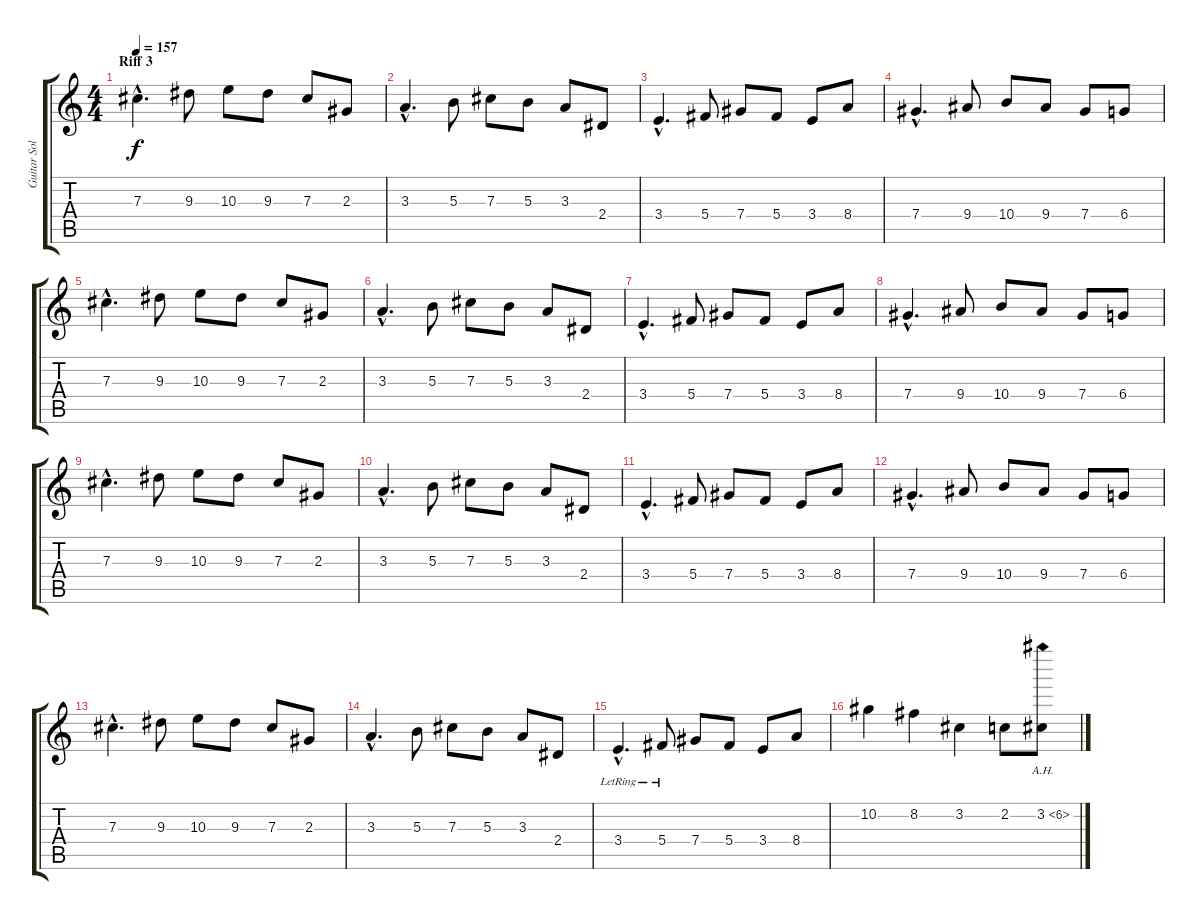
\track ("Guitar Solo" "Guitar Sol") {instrument overdrivenguitar}
\staff {score tabs}
\tuning (Eb4 Bb3 Gb3 Db3 Ab2 Eb2) {hide}
\ts (4 4)
\section ("" "Riff 3")
\tempo 157
\clef g2
\ks c
7.3{hac}.4{d dy f} 9.3.8 10.3.8 9.3.8 7.3.8 2.3.8 |
3.3{hac}.4{d} 5.3.8 7.3.8 5.3.8 3.3.8 2.4.8 |
3.4{hac}.4{d} 5.4.8 7.4.8 5.4.8 3.4.8 8.4.8 |
7.4{hac}.4{d} 9.4.8 10.4.8 9.4.8 7.4.8 6.4.8 |
7.3{hac}.4{d} 9.3.8 10.3.8 9.3.8 7.3.8 2.3.8 |
3.3{hac}.4{d} 5.3.8 7.3.8 5.3.8 3.3.8 2.4.8 |
3.4{hac}.4{d} 5.4.8 7.4.8 5.4.8 3.4.8 8.4.8 |
7.4{hac}.4{d} 9.4.8 10.4.8 9.4.8 7.4.8 6.4.8 |
7.3{hac}.4{d} 9.3.8 10.3.8 9.3.8 7.3.8 2.3.8 |
3.3{hac}.4{d} 5.3.8 7.3.8 5.3.8 3.3.8 2.4.8 |
3.4{hac}.4{d} 5.4.8 7.4.8 5.4.8 3.4.8 8.4.8 |
7.4{hac}.4{d} 9.4.8 10.4.8 9.4.8 7.4.8 6.4.8 |
7.3{hac}.4{d} 9.3.8 10.3.8 9.3.8 7.3.8 2.3.8 |
3.3{hac}.4{d} 5.3.8 7.3.8 5.3.8 3.3.8 2.4.8 |
3.4{hac lr}.4{d} 5.4{lr}.8 7.4.8 5.4.8 3.4.8 8.4.8 |
10.2.4 8.2.4 3.2.4 2.2.8 3.2{ah 3}.8
